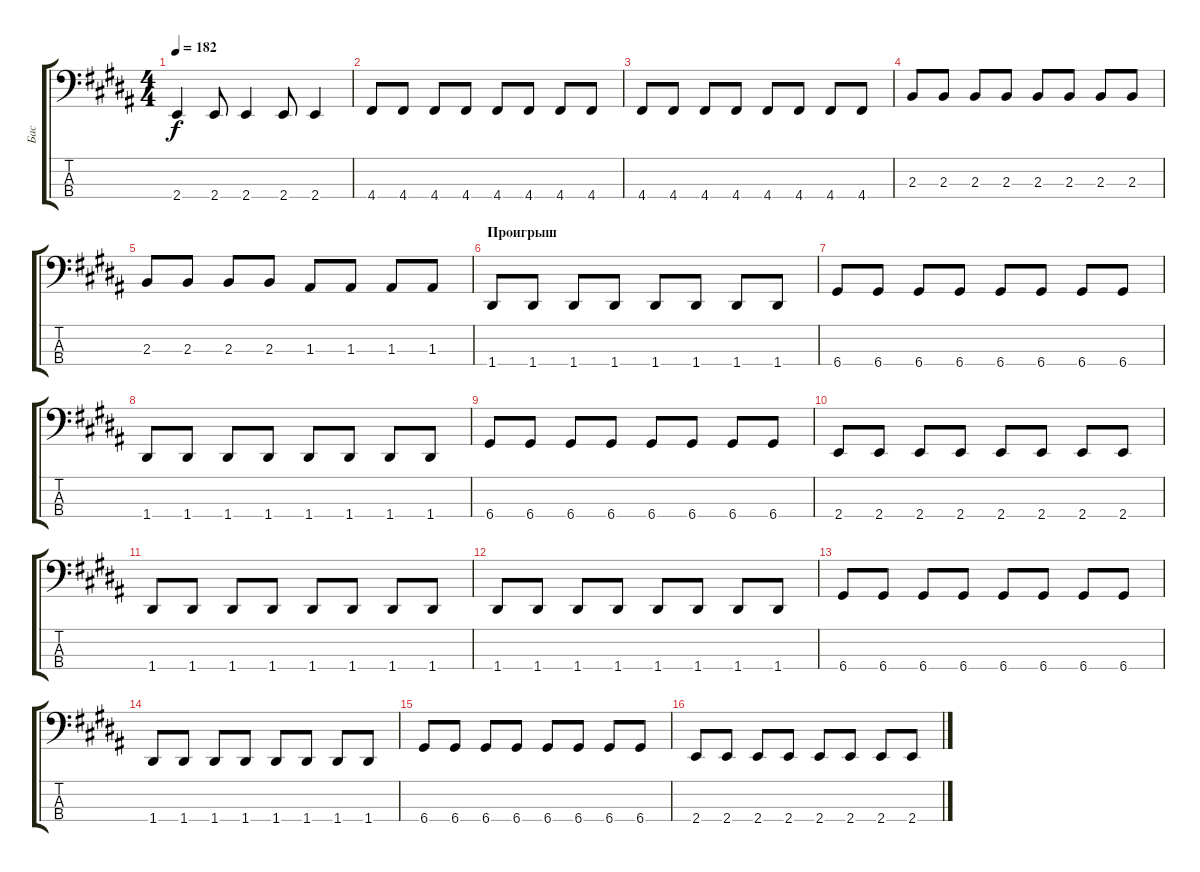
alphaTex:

\track ("Бас" "Бас") {instrument electricbassfinger}
\staff {score tabs}
\tuning (G2 D2 A1 D1) {hide}
\ts (4 4)
\tempo 182
\clef f4
\ks b
2.4.4{dy f} 2.4.8 2.4.4 2.4.8 2.4.4 |
4.4.8 4.4.8 4.4.8 4.4.8 4.4.8 4.4.8 4.4.8 4.4.8 |
4.4.8 4.4.8 4.4.8 4.4.8 4.4.8 4.4.8 4.4.8 4.4.8 |
2.3.8 2.3.8 2.3.8 2.3.8 2.3.8 2.3.8 2.3.8 2.3.8 |
2.3.8 2.3.8 2.3.8 2.3.8 1.3.8 1.3.8 1.3.8 1.3.8 |
\section ("" "Проигрыш")
1.4.8 1.4.8 1.4.8 1.4.8 1.4.8 1.4.8 1.4.8 1.4.8 |
6.4.8 6.4.8 6.4.8 6.4.8 6.4.8 6.4.8 6.4.8 6.4.8 |
1.4.8 1.4.8 1.4.8 1.4.8 1.4.8 1.4.8 1.4.8 1.4.8 |
6.4.8 6.4.8 6.4.8 6.4.8 6.4.8 6.4.8 6.4.8 6.4.8 |
2.4.8 2.4.8 2.4.8 2.4.8 2.4.8 2.4.8 2.4.8 2.4.8 |
1.4.8 1.4.8 1.4.8 1.4.8 1.4.8 1.4.8 1.4.8 1.4.8 |
1.4.8 1.4.8 1.4.8 1.4.8 1.4.8 1.4.8 1.4.8 1.4.8 |
6.4.8 6.4.8 6.4.8 6.4.8 6.4.8 6.4.8 6.4.8 6.4.8 |
1.4.8 1.4.8 1.4.8 1.4.8 1.4.8 1.4.8 1.4.8 1.4.8 |
6.4.8 6.4.8 6.4.8 6.4.8 6.4.8 6.4.8 6.4.8 6.4.8 |
2.4.8 2.4.8 2.4.8 2.4.8 2.4.8 2.4.8 2.4.8 2.4.8
